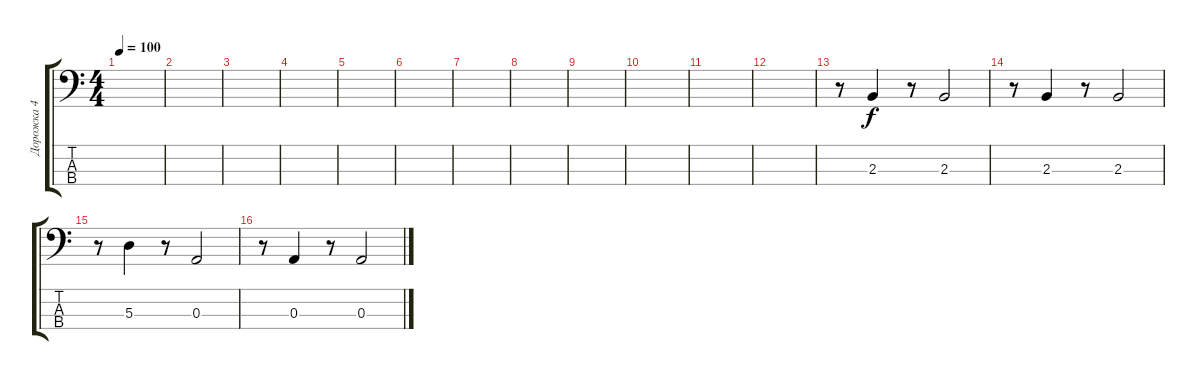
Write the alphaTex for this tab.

\track ("Дорожка 4" "Дорожка 4") {instrument electricbasspick}
\staff {score tabs}
\tuning (G2 D2 A1 E1) {hide}
\ts (4 4)
\tempo 100
\clef f4
\ks c
|
|
|
|
|
|
|
|
|
|
|
|
r.8 2.3.4 r.8 2.3.2 |
r.8 2.3.4 r.8 2.3.2 |
r.8 5.3.4 r.8 0.3.2 |
r.8 0.3.4 r.8 0.3.2
